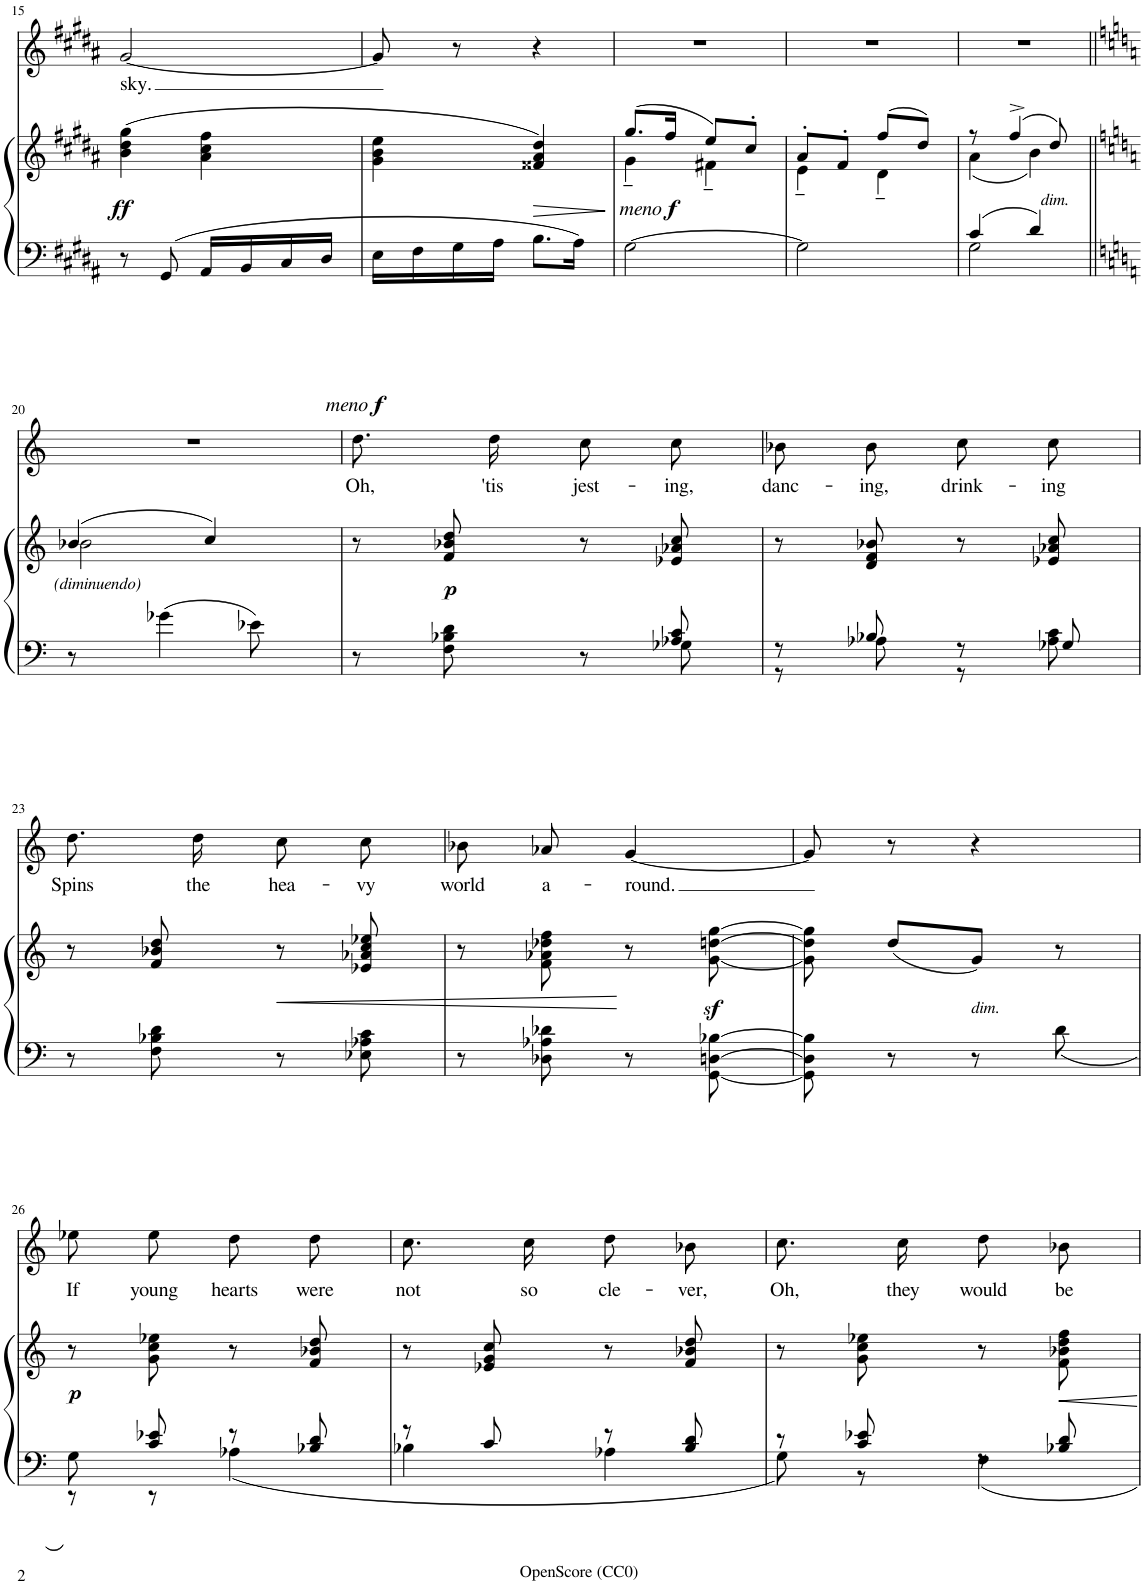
**kern	**kern	**dynam	**kern	**text	**dynam
*part2	*part2	*part2	*part1	*part1	*part1
*staff3	*staff2	*staff2/3	*staff1	*staff1	*staff1
*I"Piano	*	*	*I"Voice	*	*
*I'Pno	*	*	*	*	*
!!LO:PB:g=z
*clefF4	*clefG2	*	*clefG2	*	*
*k[f#c#g#d#a#]	*k[f#c#g#d#a#]	*	*k[f#c#g#d#a#]	*	*
*M2/4	*M2/4	*	*M2/4	*	*
=15	=15	=15	=15	=15	=15
!	!	!LO:DY:b	!	!LO:LY:b	!
8r	(4b\ 4dd#\ 4gg#\	ff	[2g#/	sky.	.
8GG#/	.	.	.	.	.
16AA#/LL	4a#\ 4cc#\ 4ff#\	.	.	.	.
16BB/	.	.	.	.	.
16C#/	.	.	.	.	.
16D#/JJ	.	.	.	.	.
=16	=16	=16	=16	=16	=16
16E\LL	4g#\ 4b\ 4ee\	.	8g#/]	.	.
16F#\	.	.	.	.	.
16G#\	.	.	8r	.	.
16A#\JJ	.	.	.	.	.
!	!	!LO:HP:b	!	!	!
8.B\L	4f##X/ 4a#/ 4dd#/)	>	4r	.	.
16A#\Jk	.	.	.	.	.
.	.	]	.	.	.
=17	=17	=17	=17	=17	=17
*	*^	*	*	*	*
!	!	!	!LO:DY:b	!	!	!
!	!	!	!LO:DY:n=1:b	!	!	!
[2G#\	(8.gg#/L	4g#~\	other-dynamics f	2r	.	.
.	16ff#/Jk	.	.	.	.	.
.	8ee/L)	4f#X~\	.	.	.	.
.	8cc#'/J	.	.	.	.	.
=18	=18	=18	=18	=18	=18	=18
2G#\]	8a#'/L	4e~\	.	2r	.	.
.	8f#'/J	.	.	.	.	.
.	(8ff#/L	4d#~\	.	.	.	.
.	8dd#/J)	.	.	.	.	.
=19	=19	=19	=19	=19	=19	=19
*^	*	*	*	*	*	*
4c#/	2G#\	8r	(4a#\	.	2r	.	.
.	.	(4ff#^/	.	.	.	.	.
4d#/	.	.	4b\)	.	.	.	.
!	!	!LO:TX:b:i:t=dim.	!	!	!	!	!
.	.	8dd#/)	.	.	.	.	.
*v	*v	*	*	*	*	*	*
!!LO:LB:g=z
=20||	=20||	=20||	=20||	=20||	=20||	=20||
*k[]	*k[]	*	*	*k[]	*	*
8r	(4b-X/	2b-\	.	2r	.	.
4g-X\	.	.	.	.	.	.
.	4cc/)	.	.	.	.	.
8e-X\	.	.	.	.	.	.
*	*v	*v	*	*	*	*
=21	=21	=21	=21	=21	=21
*^	*	*	*	*	*
!	!	!	!	!	!LO:LY:b	!LO:DY:a
!	!	!	!	!	!	!LO:DY:n=1:a
8r	4.ryy	8r	.	8.dd\L	Oh,	other-dynamics f
!	!	!	!LO:DY:b	!	!	!
8F\ 8B-X\ 8d\	.	8f/ 8b-X/ 8dd/	p	.	.	.
!	!	!	!	!	!LO:LY:b	!
.	.	.	.	16dd\Jk	'tis	.
!	!	!	!	!	!LO:LY:b	!
8r	.	8r	.	8cc\L	jest-	.
!	!	!	!	!	!LO:LY:b	!
8A-X/ 8c/	8G-X\	8e-X/ 8a-X/ 8cc/	.	8cc\J	-ing,	.
=22	=22	=22	=22	=22	=22	=22
!	!	!	!	!	!LO:LY:b	!
8r	8r	8r	.	8b-X\L	danc-	.
!	!	!	!	!	!LO:LY:b	!
8B-X/	8A-X\	8d/ 8f/ 8b-X/	.	8b-\J	-ing,	.
!	!	!	!	!	!LO:LY:b	!
8r	8r	8r	.	8cc\L	drink-	.
!	!	!	!	!	!LO:LY:b	!
8G-X/	8A-\ 8c\	8e-X/ 8a-X/ 8cc/	.	8cc\J	-ing	.
!!LO:LB:g=z
=23	=23	=23	=23	=23	=23	=23
!	!	!	!	!	!LO:LY:b	!
*v	*v	*	*	*	*	*
8r	8r	.	8.dd\L	Spins	.
8F\ 8B-X\ 8d\	8f/ 8b-X/ 8dd/	.	.	.	.
!	!	!	!	!LO:LY:b	!
.	.	.	16dd\Jk	the	.
!	!	!LO:HP:b	!	!LO:LY:b	!
8r	8r	<	8cc\L	hea-	.
!	!	!	!	!LO:LY:b	!
8E-X\ 8A-X\ 8c\	8e-X/ 8a-X/ 8cc/ 8ee-X/	.	8cc\J	-vy	.
=24	=24	=24	=24	=24	=24
!	!	!	!	!LO:LY:b	!
8r	8r	.	8b-X/L	world	.
!	!	!	!	!LO:LY:b	!
8D-X\ 8A-X\ 8d-X\	8f\ 8a-X\ 8dd-X\ 8ff\	.	8a-X/J	a-	.
!	!	!	!	!LO:LY:b	!
8r	8r	[	[4g/	-round.	.
[8GG\ [8Dn\ [8B-X\	[8g\z< [8ddn\z< [8gg\z<	.	.	.	.
=25	=25	=25	=25	=25	=25
8GG\] 8D\] 8B-\]	8g\] 8dd\] 8gg\]	.	8g/]	.	.
8r	(8dd/L	.	8r	.	.
!	!LO:TX:b:i:t=dim.	!	!	!	!
8r	8g/J)	.	4r	.	.
8d\	8r	.	.	.	.
!!LO:LB:g=z
=26	=26	=26	=26	=26	=26
*^	*	*	*	*	*
!	!	!	!LO:DY:b	!	!LO:LY:b	!
8G\	8r	8r	p	8ee-X\L	If	.
!	!	!	!	!	!LO:LY:b	!
8c/ 8e-X/	8r	8g\ 8cc\ 8ee-X\	.	8ee-\J	young	.
!	!	!	!	!	!LO:LY:b	!
8r	4A-X\	8r	.	8dd\L	hearts	.
!	!	!	!	!	!LO:LY:b	!
8B-X/ 8d/	.	8f/ 8b-X/ 8dd/	.	8dd\J	were	.
=27	=27	=27	=27	=27	=27	=27
!	!	!	!	!	!LO:LY:b	!
8r	4B-X\	8r	.	8.cc\L	not	.
8c/	.	8e-X/ 8g/ 8cc/	.	.	.	.
!	!	!	!	!	!LO:LY:b	!
.	.	.	.	16cc\Jk	so	.
!	!	!	!	!	!LO:LY:b	!
8r	4A-X\	8r	.	8dd\L	cle-	.
!	!	!	!	!	!LO:LY:b	!
8B-/ 8d/	.	8f/ 8b-X/ 8dd/	.	8b-X\J	-ver,	.
=28	=28	=28	=28	=28	=28	=28
!	!	!	!	!	!LO:LY:b	!
8r	8G\	8r	.	8.cc\L	Oh,	.
8c/ 8e-X/	8r	8g\ 8cc\ 8ee-X\	.	.	.	.
!	!	!	!	!	!LO:LY:b	!
.	.	.	.	16cc\Jk	they	.
!	!	!	!	!	!LO:LY:b	!
8r	4F\	8r	.	8dd\L	would	.
!	!	!	!	!	!LO:LY:b	!
8B-X/ 8d/	.	8f\ 8b-X\ 8dd\ 8ff\	.	8b-X\J	be	.
*v	*v	*	*	*	*	*
=	=	=	=	=	=
*-	*-	*-	*-	*-	*-
